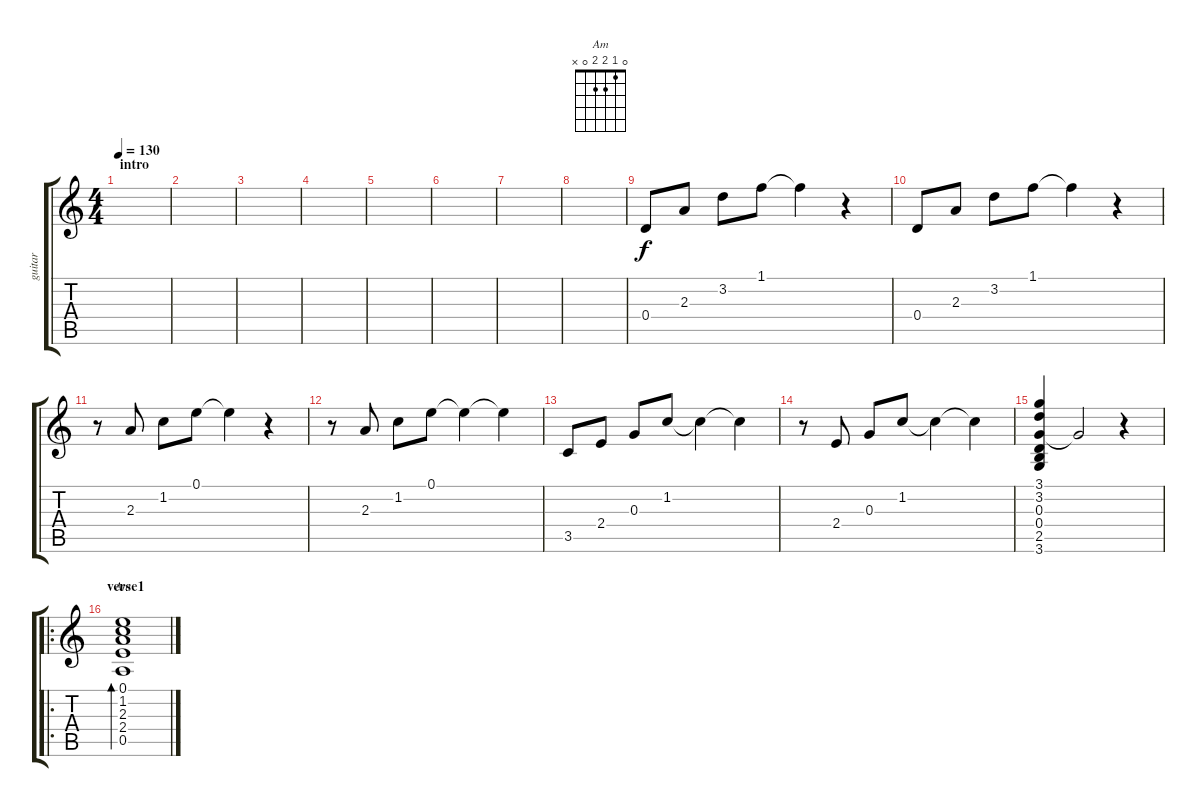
\track ("guitar" "guitar") {instrument electricguitarclean}
\staff {score tabs}
\tuning (E4 B3 G3 D3 A2 E2) {hide}
\chord ("Am" 0 1 2 2 0 x)
\ts (4 4)
\section ("" "intro")
\tempo 130
\clef g2
\ks c
|
|
|
|
|
|
|
|
0.4.8 2.3.8 3.2.8 1.1.8 1.1{t}.4 r.4 |
0.4.8 2.3.8 3.2.8 1.1.8 1.1{t}.4 r.4 |
r.8 2.3.8 1.2.8 0.1.8 0.1{t}.4 r.4 |
r.8 2.3.8 1.2.8 0.1.8 0.1{t}.4 0.1{t}.4 |
3.5.8 2.4.8 0.3.8 1.2.8 1.2{t}.4 1.2{t}.4 |
r.8 2.4.8 0.3.8 1.2.8 1.2{t}.4 1.2{t}.4 |
(3.1 3.2 0.3 0.4 2.5 3.6).4 0.3{t}.2 r.4 |
\ro
\section ("" "verse1")
(0.1 1.2 2.3 2.4 0.5).1{bd 60 ch "Am"}
